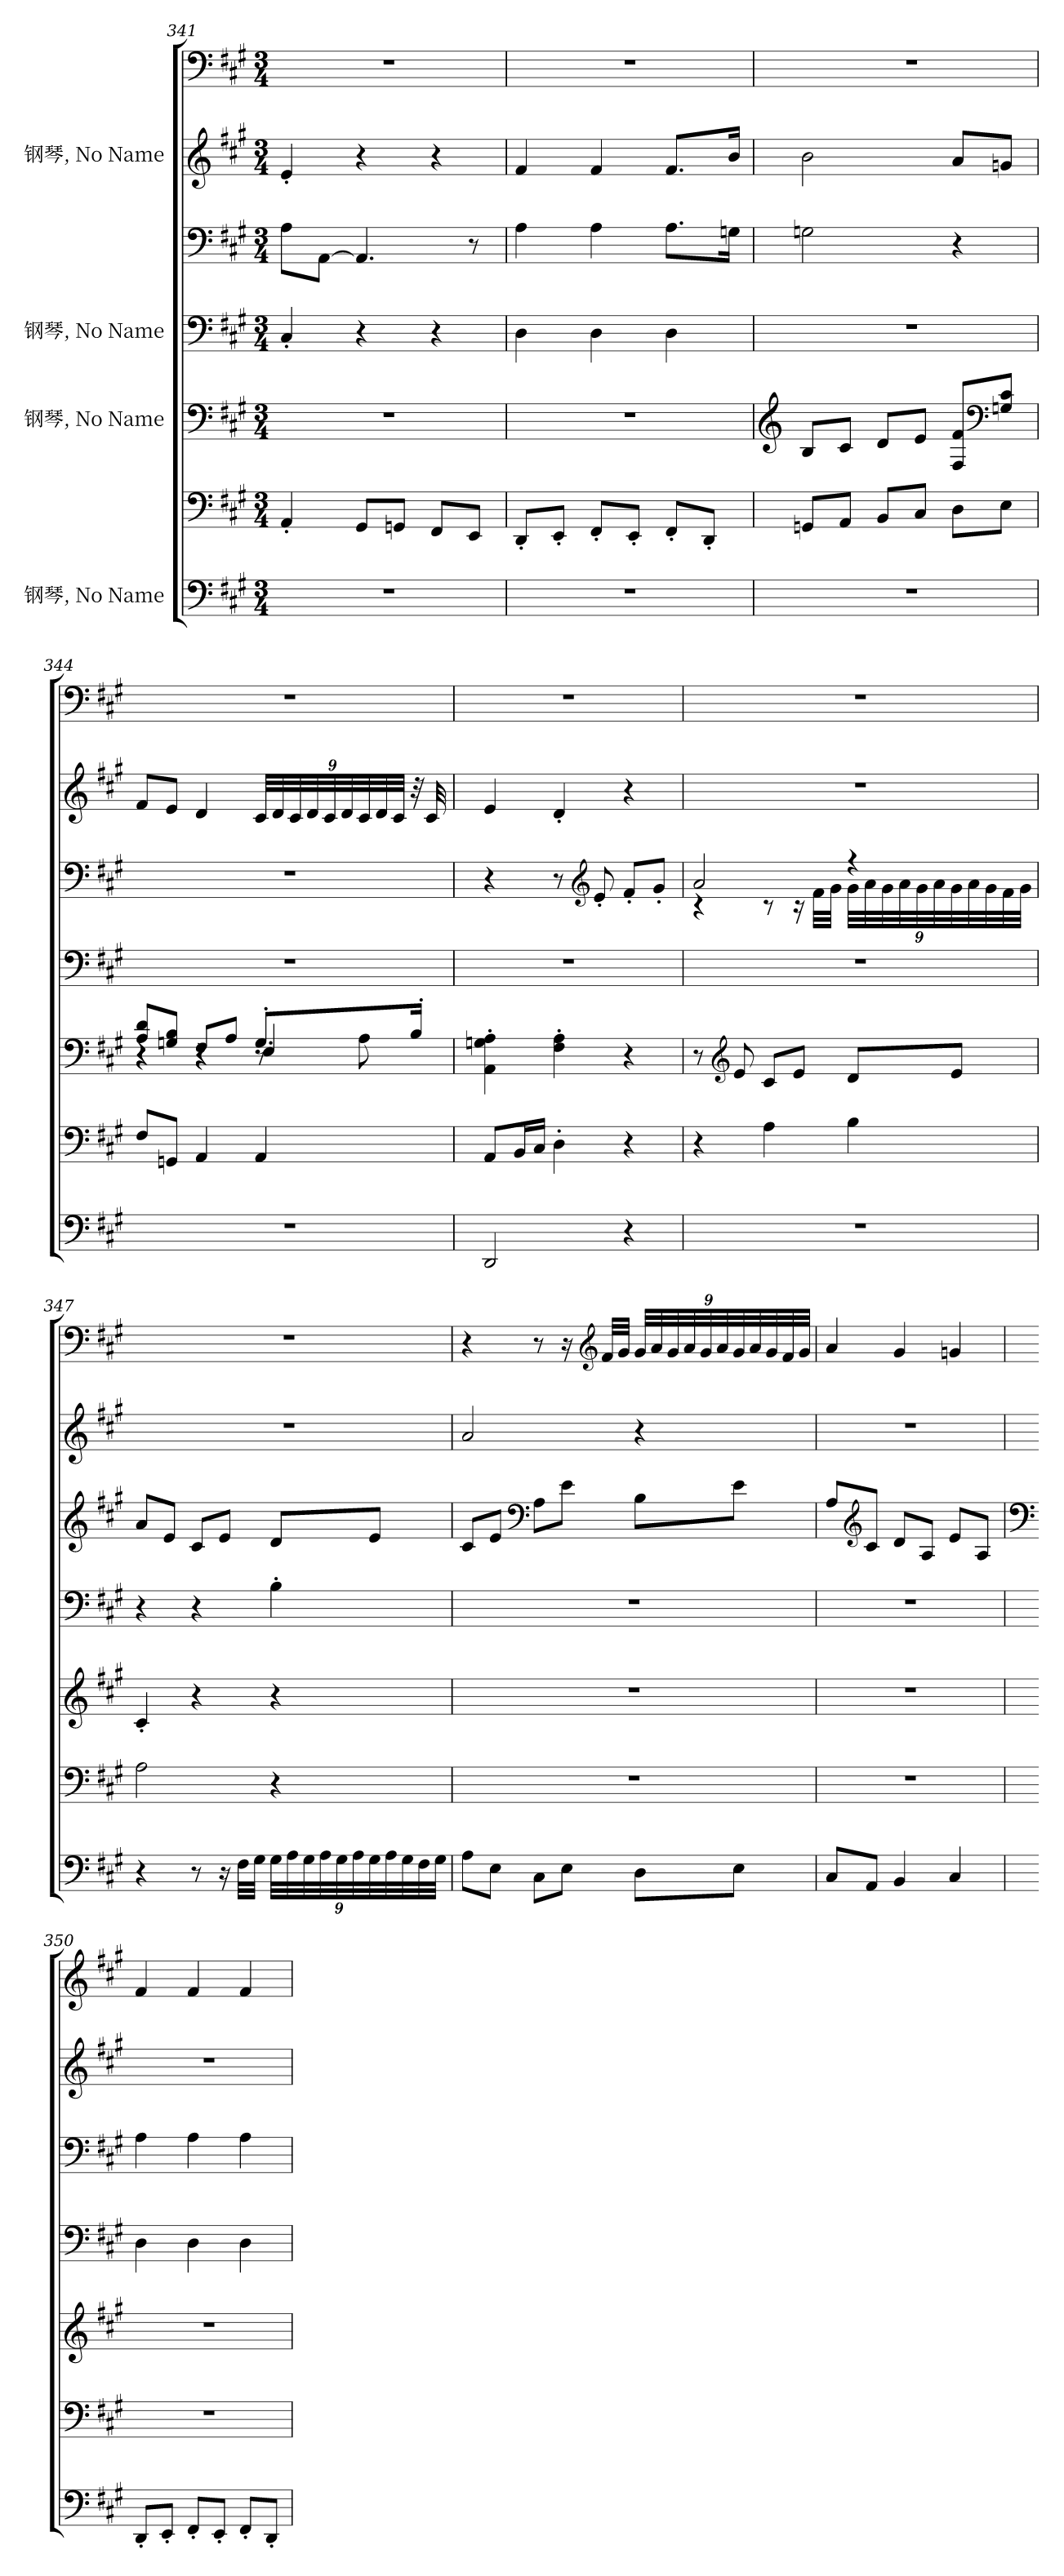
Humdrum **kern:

**kern	**kern	**kern	**kern	**kern	**kern	**kern
*part4	*part4	*part3	*part2	*part2	*part1	*part1
*staff7	*staff6	*staff5	*staff4	*staff3	*staff2	*staff1
*I"钢琴, No Name	*	*I"钢琴, No Name	*I"钢琴, No Name	*	*I"钢琴, No Name	*
*clefF4	*clefF4	*clefF4	*clefF4	*clefF4	*clefG2	*clefF4
*k[f#c#g#]	*k[f#c#g#]	*k[f#c#g#]	*k[f#c#g#]	*k[f#c#g#]	*k[f#c#g#]	*k[f#c#g#]
*M3/4	*M3/4	*M3/4	*M3/4	*M3/4	*M3/4	*M3/4
=341	=341	=341	=341	=341	=341	=341
2.r	4AA'/	2.r	4C#'/	8A\L	4e'/	2.r
.	.	.	.	[8AA\J	.	.
.	8GG#/L	.	4r	4.AA/]	4r	.
.	8GGn/J	.	.	.	.	.
.	8FF#/L	.	4r	.	4r	.
.	8EE/J	.	.	8r	.	.
=342	=342	=342	=342	=342	=342	=342
*	*	*	*	*	*	*MM36
2.r	8DD'/L	2.r	4D\	4A\	4f#/	2.r
.	8EE'/J	.	.	.	.	.
.	8FF#'/L	.	4D\	4A\	4f#/	.
.	8EE'/J	.	.	.	.	.
.	8FF#'/L	.	4D\	8.A\L	8.f#/L	.
.	8DD'/J	.	.	.	.	.
.	.	.	.	16Gn\Jk	16b/Jk	.
=343	=343	=343	=343	=343	=343	=343
*	*	*clefG2	*	*	*	*
2.r	8GGn/L	8B/L	2.r	2Gn\	2b\	2.r
.	8AA/J	8c#/J	.	.	.	.
.	8BB/L	8d/L	.	.	.	.
.	8C#/J	8e/J	.	.	.	.
.	8D\L	8F#/ 8f#/L	.	4r	8a/L	.
*	*	*clefF4	*	*	*	*
.	8E\J	8Gn/ 8c#/J	.	.	8gn/J	.
!!LO:PB:g=z
=344	=344	=344	=344	=344	=344	=344
*	*	*	*	*	*	*MM36
*	*	*^	*	*	*	*
*	*	*	*^	*	*	*	*
2.r	8F#/L	8A/ 8d/L	4r	4r	2.r	2.r	8f#/L	2.r
.	8GGn/J	8Gn/ 8B/J	.	.	.	.	8e/J	.
.	4AA/	8F#/L	4r	4r	.	.	4d/	.
.	.	8A/J	.	.	.	.	.	.
*	*	*	*	*	*	*	*Xbrackettup	*
.	4AA/	8.G'/L	8r	4E/	.	.	48c#/LLL	.
.	.	.	.	.	.	.	48d/	.
.	.	.	.	.	.	.	48c#/	.
.	.	.	.	.	.	.	48d/	.
.	.	.	.	.	.	.	48c#/	.
.	.	.	.	.	.	.	48d/	.
.	.	.	8A\	.	.	.	48c#/	.
.	.	.	.	.	.	.	48d/	.
.	.	.	.	.	.	.	48c#/JJJ	.
.	.	16B'/Jk	.	.	.	.	32r	.
.	.	.	.	.	.	.	32c#/	.
*	*	*v	*v	*v	*	*	*	*
=345	=345	=345	=345	=345	=345	=345
*	*	*	*	*	*	*MM33
2DD/	8AA/L	4AA\' 4Gn\' 4A\'	2.r	4r	4e/	2.r
.	16BB/L	.	.	.	.	.
.	16C#/JJ	.	.	.	.	.
.	4D'\	4F#\' 4A\'	.	8r	4d'/	.
*	*	*	*	*clefG2	*	*
.	.	.	.	8e'/	.	.
4r	4r	4r	.	8f#'/L	4r	.
.	.	.	.	8g#'/J	.	.
!!LO:PB:g=z
=346	=346	=346	=346	=346	=346	=346
*	*	*	*	*	*	*MM36
*	*	*	*	*^	*	*
2.r	4r	8r	2.r	2a/	4r	2.r	2.r
*	*	*clefG2	*	*	*	*	*
.	.	8e/	.	.	.	.	.
.	4A\	8c#/L	.	.	8r	.	.
.	.	8e/J	.	.	16r	.	.
.	.	.	.	.	32f#\LLL	.	.
.	.	.	.	.	32g#\JJJ	.	.
*	*	*	*	*	*Xbrackettup	*	*
.	4B\	8d/L	.	4r	48g#\LLL	.	.
.	.	.	.	.	48a\	.	.
.	.	.	.	.	48g#\	.	.
.	.	.	.	.	48a\	.	.
.	.	.	.	.	48g#\	.	.
.	.	.	.	.	48a\	.	.
.	.	8e/J	.	.	48g#\	.	.
.	.	.	.	.	48a\	.	.
.	.	.	.	.	48g#\	.	.
.	.	.	.	.	32f#\	.	.
.	.	.	.	.	32g#\JJJ	.	.
*	*	*	*	*v	*v	*	*
=347	=347	=347	=347	=347	=347	=347
*	*	*	*	*	*	*MM36
4r	2A\	4c#'/	4r	8a/L	2.r	2.r
.	.	.	.	8e/J	.	.
8r	.	4r	4r	8c#/L	.	.
16r	.	.	.	8e/J	.	.
32F#\LLL	.	.	.	.	.	.
32G#\JJJ	.	.	.	.	.	.
*Xbrackettup	*	*	*	*	*	*
48G#\LLL	4r	4r	4B'\	8d/L	.	.
48A\	.	.	.	.	.	.
48G#\	.	.	.	.	.	.
48A\	.	.	.	.	.	.
48G#\	.	.	.	.	.	.
48A\	.	.	.	.	.	.
48G#\	.	.	.	8e/J	.	.
48A\	.	.	.	.	.	.
48G#\	.	.	.	.	.	.
32F#\	.	.	.	.	.	.
32G#\JJJ	.	.	.	.	.	.
!!LO:PB:g=z
=348	=348	=348	=348	=348	=348	=348
*	*	*	*	*	*	*MM36
8A\L	2.r	2.r	2.r	8c#/L	2a/	4r
8E\J	.	.	.	8e/J	.	.
*	*	*	*	*clefF4	*	*
8C#\L	.	.	.	8A\L	.	8r
8E\J	.	.	.	8e\J	.	16r
*	*	*	*	*	*	*clefG2
.	.	.	.	.	.	32f#/LLL
.	.	.	.	.	.	32g#/JJJ
*	*	*	*	*	*	*Xbrackettup
8D\L	.	.	.	8B\L	4r	48g#/LLL
.	.	.	.	.	.	48a/
.	.	.	.	.	.	48g#/
.	.	.	.	.	.	48a/
.	.	.	.	.	.	48g#/
.	.	.	.	.	.	48a/
8E\J	.	.	.	8e\J	.	48g#/
.	.	.	.	.	.	48a/
.	.	.	.	.	.	48g#/
.	.	.	.	.	.	32f#/
*	*	*	*	*	*	*MM31
.	.	.	.	.	.	32g#/JJJ
=349	=349	=349	=349	=349	=349	=349
*	*	*	*	*	*	*MM36
8C#/L	2.r	2.r	2.r	8A/L	2.r	4a/
*	*	*	*	*clefG2	*	*
8AA/J	.	.	.	8c#/J	.	.
4BB/	.	.	.	8d/L	.	4g#/
.	.	.	.	8A/J	.	.
4C#/	.	.	.	8e/L	.	4gn/
.	.	.	.	8A/J	.	.
=350	=350	=350	=350	=350	=350	=350
*	*	*	*	*clefF4	*	*
*	*	*	*	*	*	*MM36
8DD'/L	2.r	2.r	4D\	4A\	2.r	4f#/
8EE'/J	.	.	.	.	.	.
8FF#'/L	.	.	4D\	4A\	.	4f#/
8EE'/J	.	.	.	.	.	.
8FF#'/L	.	.	4D\	4A\	.	4f#/
8DD'/J	.	.	.	.	.	.
=	=	=	=	=	=	=
*-	*-	*-	*-	*-	*-	*-
